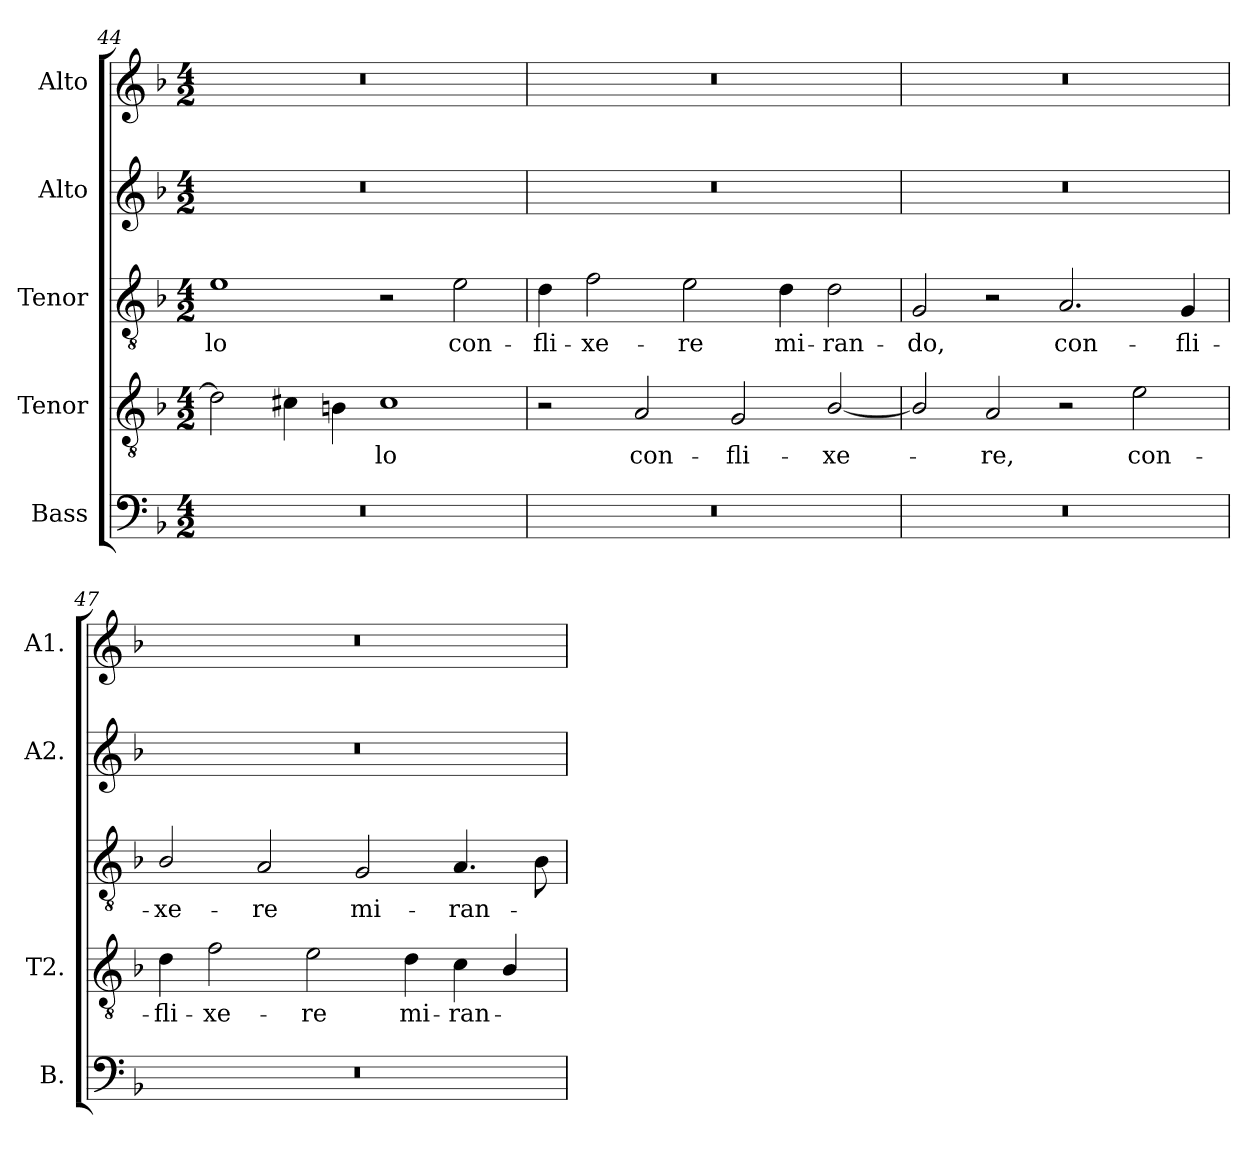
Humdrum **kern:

**kern	**kern	**text	**kern	**text	**kern	**kern
*part5	*part4	*part4	*part3	*part3	*part2	*part1
*staff5	*staff4	*staff4	*staff3	*staff3	*staff2	*staff1
*I"Bass	*I"Tenor	*	*I"Tenor	*	*I"Alto	*I"Alto
*I'B.	*I'T2.	*	*	*	*I'A2.	*I'A1.
*clefF4	*clefGv2	*	*clefGv2	*	*clefG2	*clefG2
*	*ITrd7c12	*	*ITrd7c12	*	*	*
*k[b-]	*k[b-]	*	*k[b-]	*	*k[b-]	*k[b-]
*F:	*F:	*	*F:	*	*F:	*F:
*M4/2	*M4/2	*	*M4/2	*	*M4/2	*M4/2
=44	=44	=44	=44	=44	=44	=44
!LO:N:vis=1	!	!	!	!	!	!
!	!	!	!	!LO:LY:b:color=#000000	!LO:N:vis=1	!LO:N:vis=1
0r	2Di\]	.	1Ei	-lo	0r	0r
.	4C#Xi\	.	.	.	.	.
.	4BBni\	.	.	.	.	.
!	!	!LO:LY:b:color=#000000	!	!	!	!
.	1C#i	-lo	2r	.	.	.
!	!	!	!	!LO:LY:b:color=#000000	!	!
.	.	.	2Ei\	con-	.	.
!!LO:PB:g=z
=45	=45	=45	=45	=45	=45	=45
!LO:N:vis=1	!	!	!	!	!	!
!	!	!	!	!LO:LY:b:color=#000000	!LO:N:vis=1	!LO:N:vis=1
0r	2r	.	4Di\	-fli-	0r	0r
!	!	!	!	!LO:LY:b:color=#000000	!	!
.	.	.	2Fi\	-xe-	.	.
!	!	!LO:LY:b:color=#000000	!	!	!	!
.	2AAi/	con-	.	.	.	.
!	!	!	!	!LO:LY:b:color=#000000	!	!
.	.	.	2Ei\	-re	.	.
!	!	!LO:LY:b:color=#000000	!	!	!	!
.	2GGi/	-fli-	.	.	.	.
!	!	!	!	!LO:LY:b:color=#000000	!	!
.	.	.	4Di\	mi-	.	.
!	!	!LO:LY:b:color=#000000	!	!	!	!
!	!	!	!	!LO:LY:b:color=#000000	!	!
.	[2BB-i/	-xe-	2Di\	-ran-	.	.
=46	=46	=46	=46	=46	=46	=46
!LO:N:vis=1	!	!	!	!	!	!
!	!	!	!	!LO:LY:b:color=#000000	!LO:N:vis=1	!LO:N:vis=1
0r	2BB-i/]	.	2GGi/	-do,	0r	0r
!	!	!LO:LY:b:color=#000000	!	!	!	!
.	2AAi/	-re,	2r	.	.	.
!	!	!	!	!LO:LY:b:color=#000000	!	!
.	2r	.	2.AAi/	con-	.	.
!	!	!LO:LY:b:color=#000000	!	!	!	!
.	2Ei\	con-	.	.	.	.
!	!	!	!	!LO:LY:b:color=#000000	!	!
.	.	.	4GGi/	-fli-	.	.
=47	=47	=47	=47	=47	=47	=47
!LO:N:vis=1	!	!	!	!	!	!
!	!	!LO:LY:b:color=#000000	!	!	!	!
!	!	!	!	!LO:LY:b:color=#000000	!LO:N:vis=1	!LO:N:vis=1
0r	4Di\	-fli-	2BB-i/	-xe-	0r	0r
!	!	!LO:LY:b:color=#000000	!	!	!	!
.	2Fi\	-xe-	.	.	.	.
!	!	!	!	!LO:LY:b:color=#000000	!	!
.	.	.	2AAi/	-re	.	.
!	!	!LO:LY:b:color=#000000	!	!	!	!
.	2Ei\	-re	.	.	.	.
!	!	!	!	!LO:LY:b:color=#000000	!	!
.	.	.	2GGi/	mi-	.	.
!	!	!LO:LY:b:color=#000000	!	!	!	!
.	4Di\	mi-	.	.	.	.
!	!	!LO:LY:b:color=#000000	!	!	!	!
!	!	!	!	!LO:LY:b:color=#000000	!	!
.	4Ci\	-ran-	4.AAi/	-ran-	.	.
.	4BB-i/	.	.	.	.	.
.	.	.	8BB-i\	.	.	.
=	=	=	=	=	=	=
*-	*-	*-	*-	*-	*-	*-
